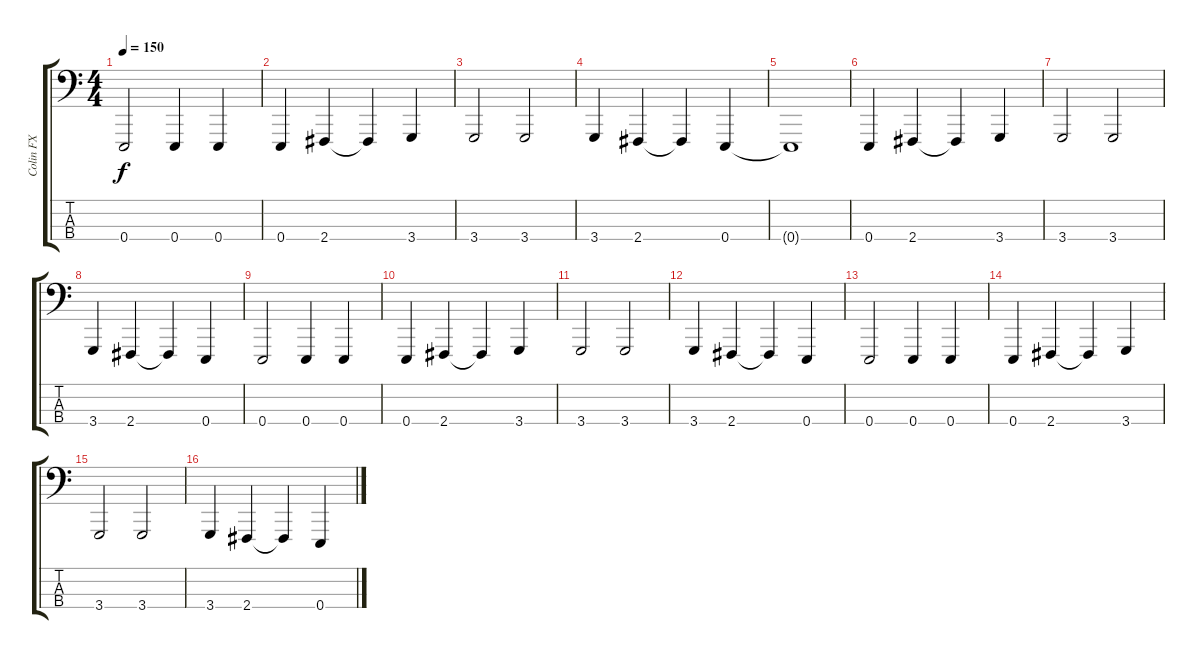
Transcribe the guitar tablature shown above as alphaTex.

\track ("Colin FX" "Colin FX") {instrument pad3polysynth}
\staff {score tabs}
\tuning (G2 D2 A1 E1) {hide}
\ts (4 4)
\tempo 150
\clef f4
\ks c
0.4.2{dy f} 0.4.4 0.4.4 |
0.4.4 2.4.4 2.4{t}.4 3.4.4 |
3.4.2 3.4.2 |
3.4.4 2.4.4 2.4{t}.4 0.4.4 |
0.4{t}.1 |
0.4.4 2.4.4 2.4{t}.4 3.4.4 |
3.4.2 3.4.2 |
3.4.4 2.4.4 2.4{t}.4 0.4.4 |
0.4.2 0.4.4 0.4.4 |
0.4.4 2.4.4 2.4{t}.4 3.4.4 |
3.4.2 3.4.2 |
3.4.4 2.4.4 2.4{t}.4 0.4.4 |
0.4.2 0.4.4 0.4.4 |
0.4.4 2.4.4 2.4{t}.4 3.4.4 |
3.4.2 3.4.2 |
3.4.4 2.4.4 2.4{t}.4 0.4.4
